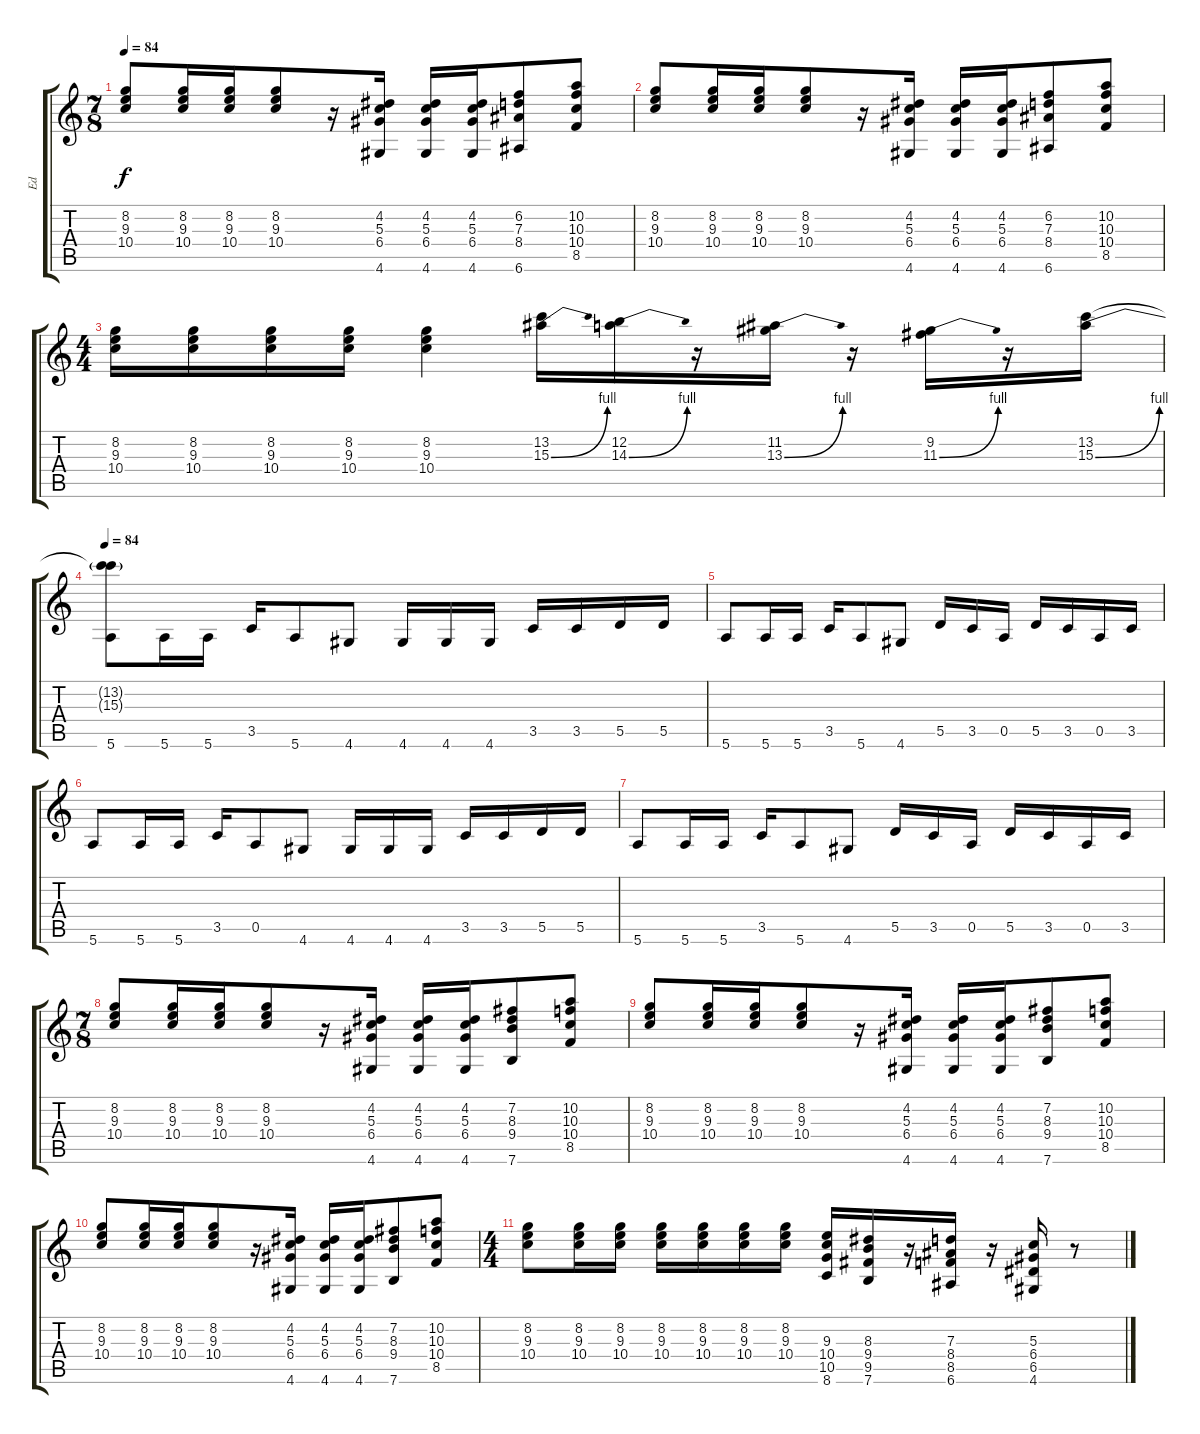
\track ("Ed" "Ed") {instrument overdrivenguitar}
\staff {score tabs}
\tuning (E4 B3 G3 D3 A2 E2) {hide}
\ts (7 8)
\tempo 84
\clef g2
\ks c
(8.2 9.3 10.4).8{dy f} (8.2 9.3 10.4).16 (8.2 9.3 10.4).16 (8.2 9.3 10.4).8 r.16 (4.2 5.3 6.4 4.6).16 (4.2 5.3 6.4 4.6).16 (4.2 5.3 6.4 4.6).16 (6.2 7.3 8.4 6.6).8 (10.2 10.3 10.4 8.5).8 |
(8.2 9.3 10.4).8 (8.2 9.3 10.4).16 (8.2 9.3 10.4).16 (8.2 9.3 10.4).8 r.16 (4.2 5.3 6.4 4.6).16 (4.2 5.3 6.4 4.6).16 (4.2 5.3 6.4 4.6).16 (6.2 7.3 8.4 6.6).8 (10.2 10.3 10.4 8.5).8 |
\ts (4 4)
(8.2 9.3 10.4).16 (8.2 9.3 10.4).16 (8.2 9.3 10.4).16 (8.2 9.3 10.4).16 (8.2 9.3 10.4).4 (13.2 15.3{be (bend 0 0 60 4)}).16 (12.2 14.3{be (bend 0 0 60 4)}).16 r.16 (11.2 13.3{be (bend 0 0 60 4)}).16 r.16 (9.2 11.3{be (bend 0 0 60 4)}).16 r.16 (13.2 15.3{be (bend 0 0 60 4)}).16 |
\tempo 84
(13.2{t} 15.3{t} 5.6).8 5.6.16 5.6.16 3.5.16 5.6.8 4.6.8 4.6.16 4.6.16 4.6.16 3.5.16 3.5.16 5.5.16 5.5.16 |
5.6.8 5.6.16 5.6.16 3.5.16 5.6.8 4.6.8 5.5.16 3.5.16 0.5.16 5.5.16 3.5.16 0.5.16 3.5.16 |
5.6.8 5.6.16 5.6.16 3.5.16 0.5.8 4.6.8 4.6.16 4.6.16 4.6.16 3.5.16 3.5.16 5.5.16 5.5.16 |
5.6.8 5.6.16 5.6.16 3.5.16 5.6.8 4.6.8 5.5.16 3.5.16 0.5.16 5.5.16 3.5.16 0.5.16 3.5.16 |
\ts (7 8)
(8.2 9.3 10.4).8 (8.2 9.3 10.4).16 (8.2 9.3 10.4).16 (8.2 9.3 10.4).8 r.16 (4.2 5.3 6.4 4.6).16 (4.2 5.3 6.4 4.6).16 (4.2 5.3 6.4 4.6).16 (7.2 8.3 9.4 7.6).8 (10.2 10.3 10.4 8.5).8 |
(8.2 9.3 10.4).8 (8.2 9.3 10.4).16 (8.2 9.3 10.4).16 (8.2 9.3 10.4).8 r.16 (4.2 5.3 6.4 4.6).16 (4.2 5.3 6.4 4.6).16 (4.2 5.3 6.4 4.6).16 (7.2 8.3 9.4 7.6).8 (10.2 10.3 10.4 8.5).8 |
(8.2 9.3 10.4).8 (8.2 9.3 10.4).16 (8.2 9.3 10.4).16 (8.2 9.3 10.4).8 r.16 (4.2 5.3 6.4 4.6).16 (4.2 5.3 6.4 4.6).16 (4.2 5.3 6.4 4.6).16 (7.2 8.3 9.4 7.6).8 (10.2 10.3 10.4 8.5).8 |
\ts (4 4)
(8.2 9.3 10.4).8 (8.2 9.3 10.4).16 (8.2 9.3 10.4).16 (8.2 9.3 10.4).16 (8.2 9.3 10.4).16 (8.2 9.3 10.4).16 (8.2 9.3 10.4).16 (9.3 10.4 10.5 8.6).16 (8.3 9.4 9.5 7.6).16 r.16 (7.3 8.4 8.5 6.6).16 r.16 (5.3 6.4 6.5 4.6).16 r.8
